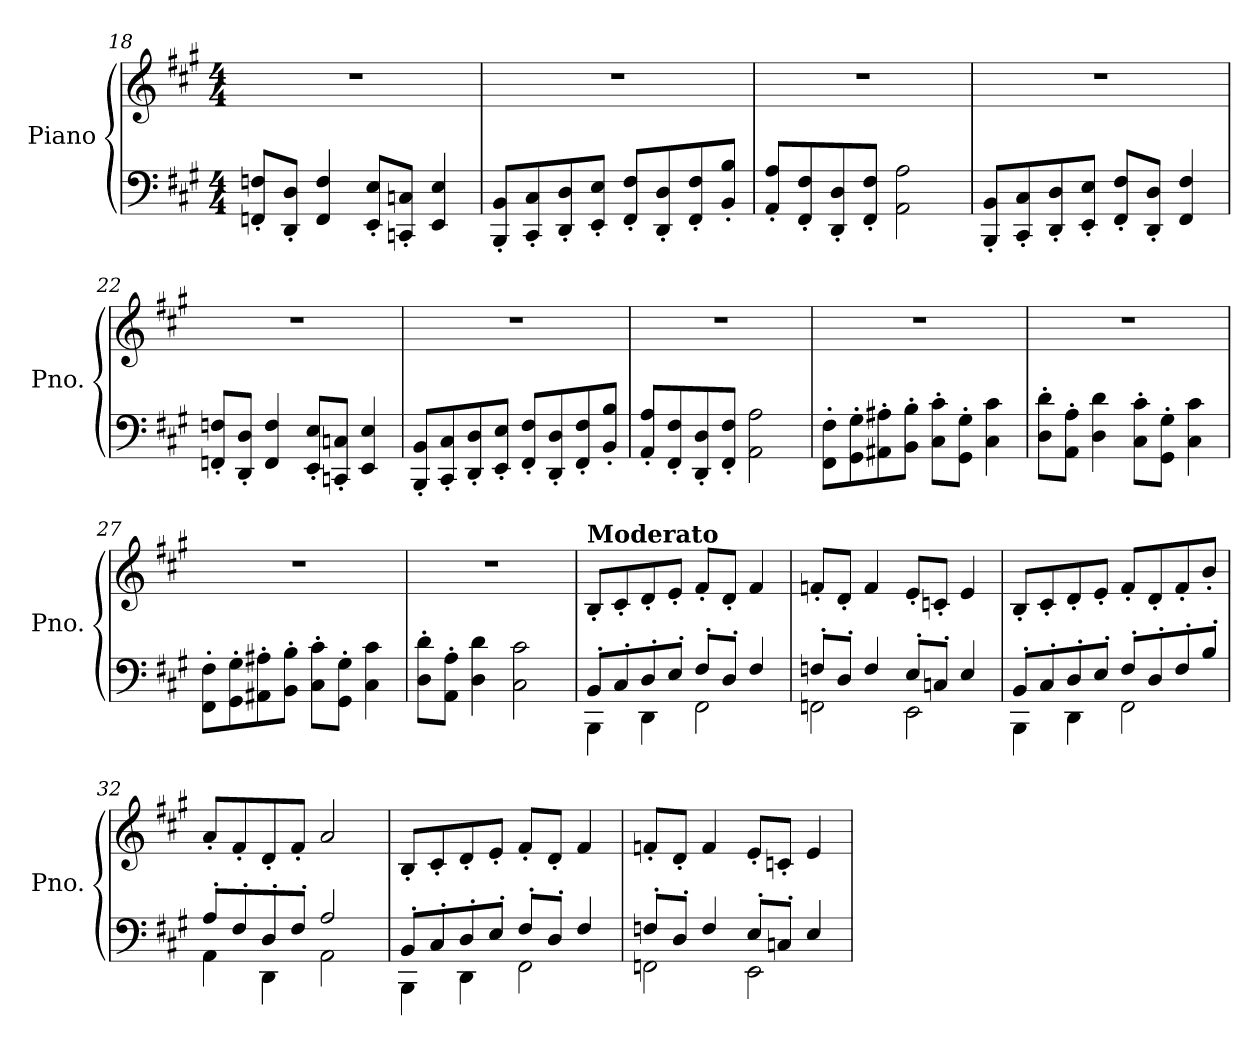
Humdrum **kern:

**kern	**kern
*part1	*part1
*staff2	*staff1
*I"Piano	*
*I'Pno.	*
*clefF4	*clefG2
*k[f#c#g#]	*k[f#c#g#]
*M4/4	*M4/4
=18	=18
8FFn/' 8Fn/'L	1r
8DD/' 8D/'J	.
4FF/ 4F/	.
8EE/' 8E/'L	.
8CCn/' 8Cn/'J	.
4EE/ 4E/	.
!!LO:LB:g=z
=19	=19
8BBB/' 8BB/'L	1r
8CC#/' 8C#/'	.
8DD/' 8D/'	.
8EE/' 8E/'J	.
8FF#/' 8F#/'L	.
8DD/' 8D/'	.
8FF#/' 8F#/'	.
8BB/' 8B/'J	.
=20	=20
8AA/' 8A/'L	1r
8FF#/' 8F#/'	.
8DD/' 8D/'	.
8FF#/' 8F#/'J	.
2AA\ 2A\	.
=21	=21
8BBB/' 8BB/'L	1r
8CC#/' 8C#/'	.
8DD/' 8D/'	.
8EE/' 8E/'J	.
8FF#/' 8F#/'L	.
8DD/' 8D/'J	.
4FF#/ 4F#/	.
=22	=22
8FFn/' 8Fn/'L	1r
8DD/' 8D/'J	.
4FF/ 4F/	.
8EE/' 8E/'L	.
8CCn/' 8Cn/'J	.
4EE/ 4E/	.
=23	=23
8BBB/' 8BB/'L	1r
8CC#/' 8C#/'	.
8DD/' 8D/'	.
8EE/' 8E/'J	.
8FF#/' 8F#/'L	.
8DD/' 8D/'	.
8FF#/' 8F#/'	.
8BB/' 8B/'J	.
=24	=24
8AA/' 8A/'L	1r
8FF#/' 8F#/'	.
8DD/' 8D/'	.
8FF#/' 8F#/'J	.
2AA\ 2A\	.
!!LO:LB:g=z
=25	=25
8FF#\' 8F#\'L	1r
8GG#\' 8G#\'	.
8AA#X\' 8A#X\'	.
8BB\' 8B\'J	.
8C#\' 8c#\'L	.
8GG#\' 8G#\'J	.
4C#\ 4c#\	.
=26	=26
8D\' 8d\'L	1r
8AA\' 8A\'J	.
4D\ 4d\	.
8C#\' 8c#\'L	.
8GG#\' 8G#\'J	.
4C#\ 4c#\	.
=27	=27
8FF#\' 8F#\'L	1r
8GG#\' 8G#\'	.
8AA#X\' 8A#X\'	.
8BB\' 8B\'J	.
8C#\' 8c#\'L	.
8GG#\' 8G#\'J	.
4C#\ 4c#\	.
=28	=28
8D\' 8d\'L	1r
8AA\' 8A\'J	.
4D\ 4d\	.
2C#\ 2c#\	.
=29	=29
*^	*
!	!	!LO:TX:a:B:t=Moderato
8BB'/L	4BBB\	8B'/L
8C#'/	.	8c#'/
8D'/	4DD\	8d'/
8E'/J	.	8e'/J
8F#'/L	2FF#\	8f#'/L
8D'/J	.	8d'/J
4F#/	.	4f#/
=30	=30	=30
8Fn'/L	2FFn\	8fn'/L
8D'/J	.	8d'/J
4F/	.	4f/
8E'/L	2EE\	8e'/L
8Cn'/J	.	8cn'/J
4E/	.	4e/
!!LO:PB:g=z
=31	=31	=31
8BB'/L	4BBB\	8B'/L
8C#'/	.	8c#'/
8D'/	4DD\	8d'/
8E'/J	.	8e'/J
8F#'/L	2FF#\	8f#'/L
8D'/	.	8d'/
8F#'/	.	8f#'/
8B'/J	.	8b'/J
=32	=32	=32
8A'/L	4AA\	8a'/L
8F#'/	.	8f#'/
8D'/	4DD\	8d'/
8F#'/J	.	8f#'/J
2A/	2AA\	2a/
=33	=33	=33
8BB'/L	4BBB\	8B'/L
8C#'/	.	8c#'/
8D'/	4DD\	8d'/
8E'/J	.	8e'/J
8F#'/L	2FF#\	8f#'/L
8D'/J	.	8d'/J
4F#/	.	4f#/
=34	=34	=34
8Fn'/L	2FFn\	8fn'/L
8D'/J	.	8d'/J
4F/	.	4f/
8E'/L	2EE\	8e'/L
8Cn'/J	.	8cn'/J
4E/	.	4e/
*v	*v	*
=	=
*-	*-
